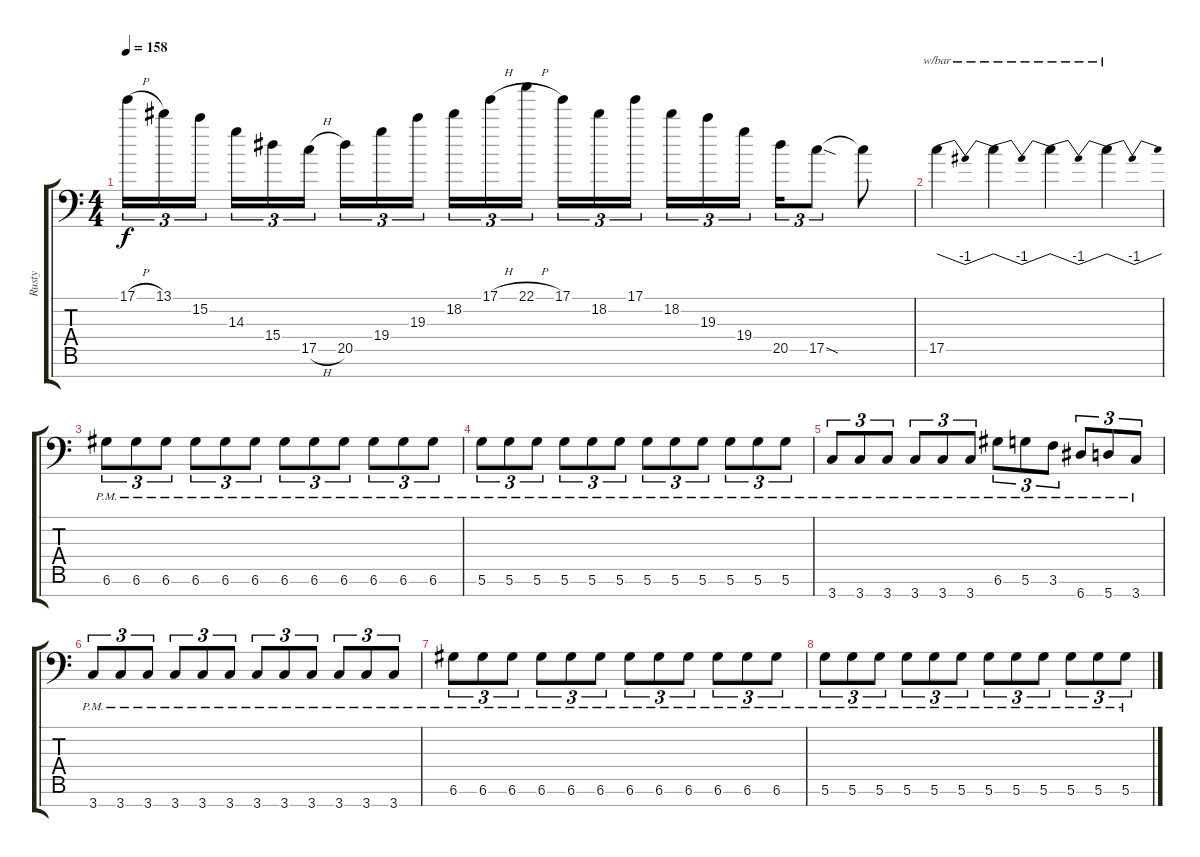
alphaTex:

\track ("Rusty" "Rusty") {instrument overdrivenguitar}
\staff {score tabs}
\tuning (D4 A3 F3 C3 G2 D2 A1) {hide}
\ts (4 4)
\tempo 158
\clef f4
\ks c
17.1{h}.16{tu (3 2) dy f} 13.1.16{tu (3 2)} 15.2.16{tu (3 2) beam splitsecondary} 14.3.16{tu (3 2)} 15.4.16{tu (3 2)} 17.5{h}.16{tu (3 2)} 20.5.16{tu (3 2)} 19.4.16{tu (3 2)} 19.3.16{tu (3 2) beam splitsecondary} 18.2.16{tu (3 2)} 17.1{h}.16{tu (3 2)} 22.1{h}.16{tu (3 2)} 17.1.16{tu (3 2)} 18.2.16{tu (3 2)} 17.1.16{tu (3 2) beam splitsecondary} 18.2.16{tu (3 2)} 19.3.16{tu (3 2)} 19.4.16{tu (3 2)} 20.5.16{tu (3 2)} 17.5{sod}.8{tu (3 2)} 17.5{t}.8 |
17.5.4{tbe (dip default 0 0 30 -4 60 0) volume 0} 17.5{t}.4{tbe (dip default 0 0 30 -4 60 0)} 17.5{t}.4{tbe (dip default 0 0 30 -4 60 0)} 17.5{t}.4{tbe (dip default 0 0 30 -4 60 0)} |
6.6{pm}.8{tu (3 2) volume 16} 6.6{pm}.8{tu (3 2)} 6.6{pm}.8{tu (3 2)} 6.6{pm}.8{tu (3 2)} 6.6{pm}.8{tu (3 2)} 6.6{pm}.8{tu (3 2)} 6.6{pm}.8{tu (3 2)} 6.6{pm}.8{tu (3 2)} 6.6{pm}.8{tu (3 2)} 6.6{pm}.8{tu (3 2)} 6.6{pm}.8{tu (3 2)} 6.6{pm}.8{tu (3 2)} |
5.6{pm}.8{tu (3 2)} 5.6{pm}.8{tu (3 2)} 5.6{pm}.8{tu (3 2)} 5.6{pm}.8{tu (3 2)} 5.6{pm}.8{tu (3 2)} 5.6{pm}.8{tu (3 2)} 5.6{pm}.8{tu (3 2)} 5.6{pm}.8{tu (3 2)} 5.6{pm}.8{tu (3 2)} 5.6{pm}.8{tu (3 2)} 5.6{pm}.8{tu (3 2)} 5.6{pm}.8{tu (3 2)} |
3.7{pm}.8{tu (3 2)} 3.7{pm}.8{tu (3 2)} 3.7{pm}.8{tu (3 2)} 3.7{pm}.8{tu (3 2)} 3.7{pm}.8{tu (3 2)} 3.7{pm}.8{tu (3 2)} 6.6{pm}.8{tu (3 2)} 5.6{pm}.8{tu (3 2)} 3.6{pm}.8{tu (3 2)} 6.7{pm}.8{tu (3 2)} 5.7{pm}.8{tu (3 2)} 3.7{pm}.8{tu (3 2)} |
3.7{pm}.8{tu (3 2)} 3.7{pm}.8{tu (3 2)} 3.7{pm}.8{tu (3 2)} 3.7{pm}.8{tu (3 2)} 3.7{pm}.8{tu (3 2)} 3.7{pm}.8{tu (3 2)} 3.7{pm}.8{tu (3 2)} 3.7{pm}.8{tu (3 2)} 3.7{pm}.8{tu (3 2)} 3.7{pm}.8{tu (3 2)} 3.7{pm}.8{tu (3 2)} 3.7{pm}.8{tu (3 2)} |
6.6{pm}.8{tu (3 2) volume 16} 6.6{pm}.8{tu (3 2)} 6.6{pm}.8{tu (3 2)} 6.6{pm}.8{tu (3 2)} 6.6{pm}.8{tu (3 2)} 6.6{pm}.8{tu (3 2)} 6.6{pm}.8{tu (3 2)} 6.6{pm}.8{tu (3 2)} 6.6{pm}.8{tu (3 2)} 6.6{pm}.8{tu (3 2)} 6.6{pm}.8{tu (3 2)} 6.6{pm}.8{tu (3 2)} |
5.6{pm}.8{tu (3 2)} 5.6{pm}.8{tu (3 2)} 5.6{pm}.8{tu (3 2)} 5.6{pm}.8{tu (3 2)} 5.6{pm}.8{tu (3 2)} 5.6{pm}.8{tu (3 2)} 5.6{pm}.8{tu (3 2)} 5.6{pm}.8{tu (3 2)} 5.6{pm}.8{tu (3 2)} 5.6{pm}.8{tu (3 2)} 5.6{pm}.8{tu (3 2)} 5.6{pm}.8{tu (3 2)}
